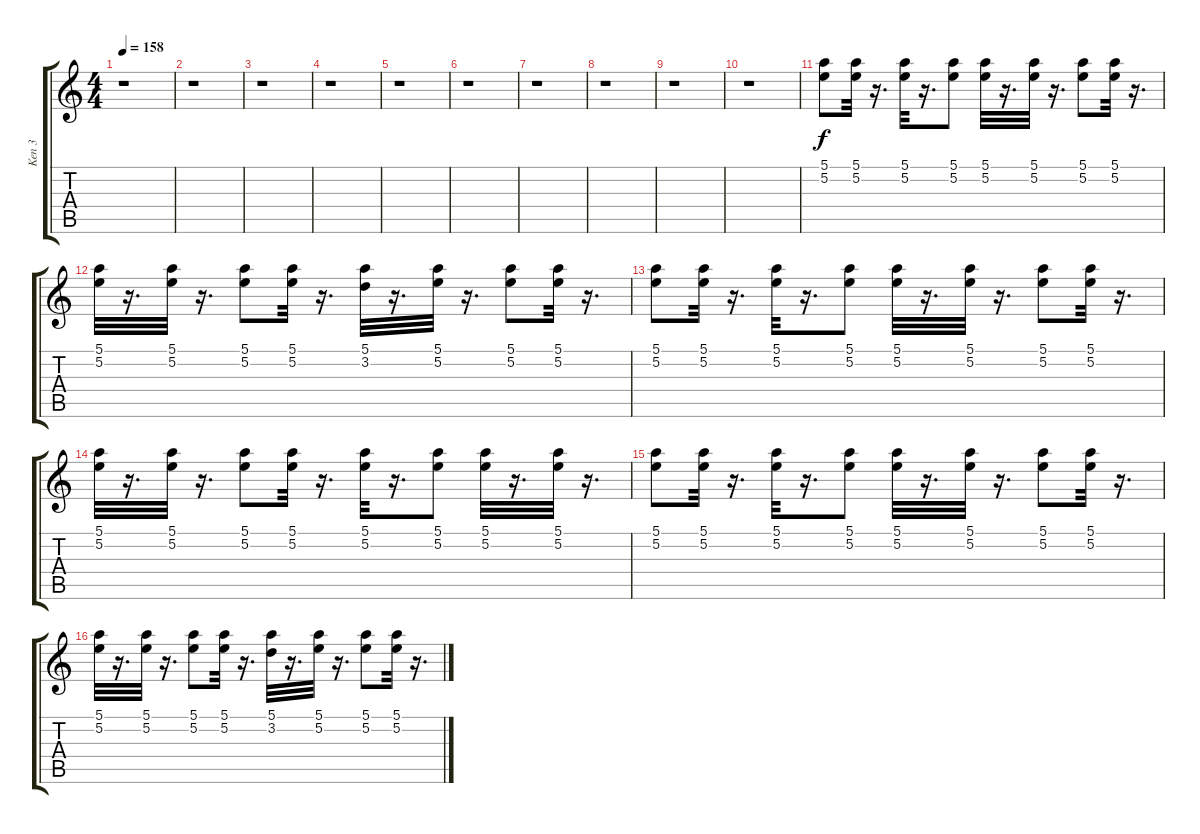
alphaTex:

\track ("Ken 3" "Ken 3") {instrument overdrivenguitar}
\staff {score tabs}
\tuning (E4 B3 G3 D3 A2 E2) {hide}
\ts (4 4)
\tempo 158
\clef g2
\ks c
r.1{dy f} |
r.1 |
r.1 |
r.1 |
r.1 |
r.1 |
r.1 |
r.1 |
r.1 |
r.1 |
(5.1 5.2).8{volume 16} (5.1 5.2).32 r.16{d} (5.1 5.2).32 r.16{d} (5.1 5.2).8 (5.1 5.2).32 r.16{d} (5.1 5.2).32 r.16{d} (5.1 5.2).8 (5.1 5.2).32 r.16{d} |
(5.1 5.2).32 r.16{d} (5.1 5.2).32 r.16{d} (5.1 5.2).8 (5.1 5.2).32 r.16{d} (5.1 3.2).32 r.16{d} (5.1 5.2).32 r.16{d} (5.1 5.2).8 (5.1 5.2).32 r.16{d} |
(5.1 5.2).8 (5.1 5.2).32 r.16{d} (5.1 5.2).32 r.16{d} (5.1 5.2).8 (5.1 5.2).32 r.16{d} (5.1 5.2).32 r.16{d} (5.1 5.2).8 (5.1 5.2).32 r.16{d} |
(5.1 5.2).32 r.16{d} (5.1 5.2).32 r.16{d} (5.1 5.2).8 (5.1 5.2).32 r.16{d} (5.1 5.2).32 r.16{d} (5.1 5.2).8 (5.1 5.2).32 r.16{d} (5.1 5.2).32 r.16{d} |
(5.1 5.2).8 (5.1 5.2).32 r.16{d} (5.1 5.2).32 r.16{d} (5.1 5.2).8 (5.1 5.2).32 r.16{d} (5.1 5.2).32 r.16{d} (5.1 5.2).8 (5.1 5.2).32 r.16{d} |
(5.1 5.2).32 r.16{d} (5.1 5.2).32 r.16{d} (5.1 5.2).8 (5.1 5.2).32 r.16{d} (5.1 3.2).32 r.16{d} (5.1 5.2).32 r.16{d} (5.1 5.2).8 (5.1 5.2).32 r.16{d}
